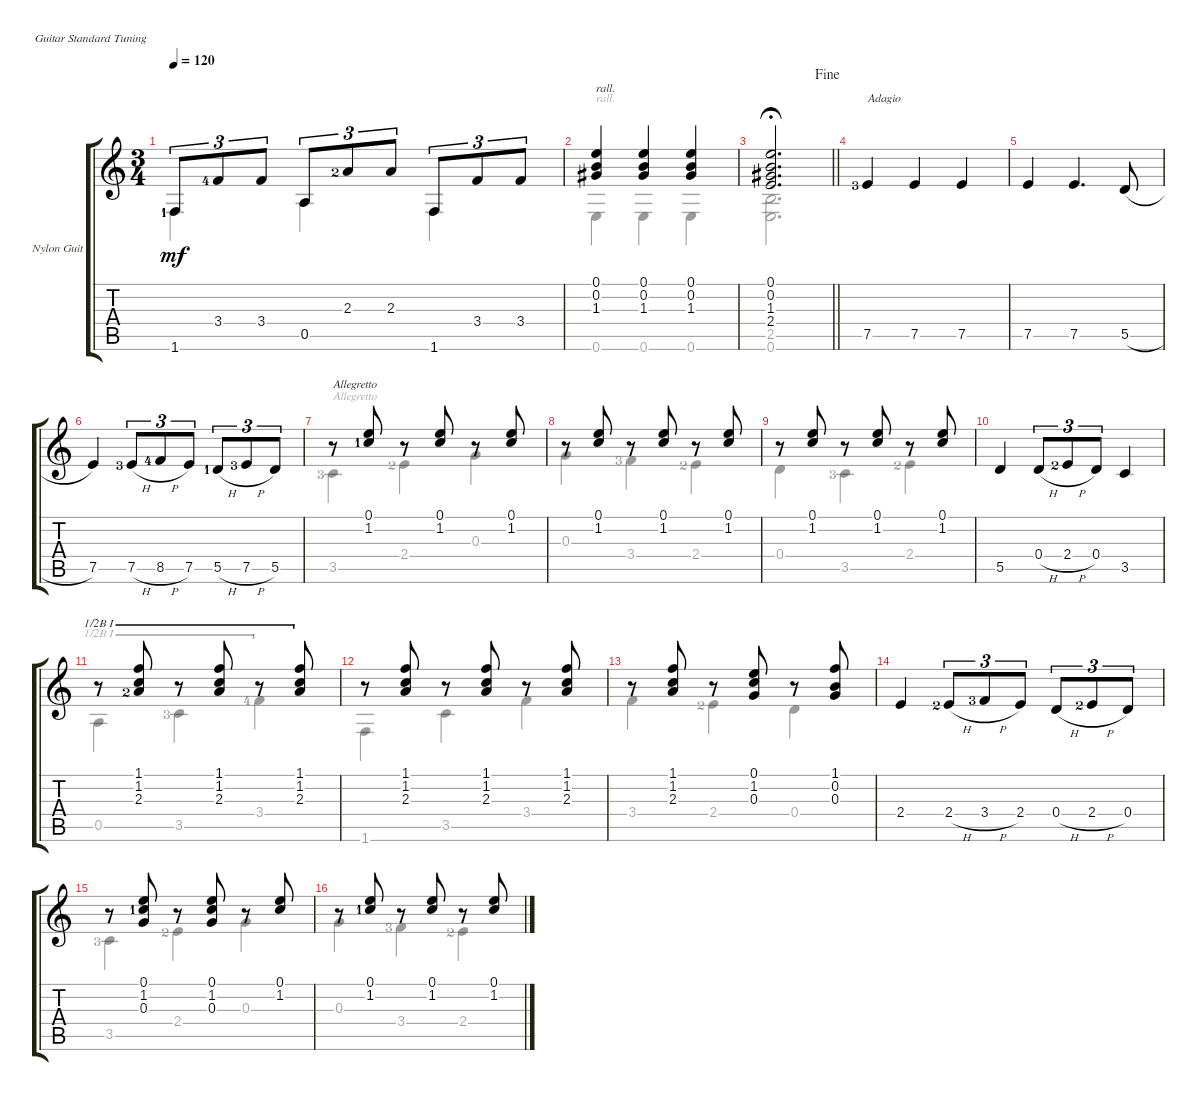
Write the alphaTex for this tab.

\defaultSystemsLayout 4
\bracketExtendMode groupsimilarinstruments
\firstSystemTrackNameOrientation horizontal
\otherSystemsTrackNameOrientation horizontal
\track ("Nylon Guitar" "Nylon Guit") {instrument acousticguitarsteel}
\staff {score tabs}
\tuning (E4 B3 G3 D3 A2 E2)
\voice
\ts (3 4)
\tempo 120
\clef g2
\scale
0.321429
\ks c
1.6{lf 2}.8{tu (3 2) dy mf} 3.4{lf 5}.8{tu (3 2)} 3.4.8{tu (3 2)} 0.5.8{tu (3 2)} 2.3{lf 3}.8{tu (3 2)} 2.3.8{tu (3 2)} 1.6.8{tu (3 2)} 3.4.8{tu (3 2)} 3.4.8{tu (3 2)} |
\scale
0.4 (0.1 0.2 1.3).4{txt "rall."} (0.1 0.2 1.3).4 (0.1 0.2 1.3).4 |
\jump fine
\scale
0.273333
\barLineRight lightlight
(0.1 0.2 1.3 2.4).2{d fermata (medium 0.4)} |
\scale
0.326667 7.5{lf 4}.4{txt "Adagio"} 7.5.4 7.5.4 |
\scale
0.206972 7.5.4 7.5.4{d} 5.5{h}.8 |
\scale
0.368192 7.5.4 7.5{h lf 4}.8{tu (3 2)} 8.5{h lf 5}.8{tu (3 2)} 7.5.8{tu (3 2)} 5.5{h lf 2}.8{tu (3 2)} 7.5{h lf 4}.8{tu (3 2)} 5.5.8{tu (3 2)} |
\scale
0.424837 r.8{txt "Allegretto"} (0.1 1.2{lf 2}).8 r.8 (0.1 1.2).8 r.8 (0.1 1.2).8 |
\scale
0.358268 r.8 (0.1 1.2).8 r.8 (0.1 1.2).8 r.8 (0.1 1.2).8 |
\scale
0.358268 r.8 (0.1 1.2).8 r.8 (0.1 1.2).8 r.8 (0.1 1.2).8 |
\scale
0.283465 5.5.4 0.4{h}.8{tu (3 2)} 2.4{h lf 3}.8{tu (3 2)} 0.4.8{tu (3 2)} 3.5.4 |
\scale
0.361111 r.8{barre (1 half)} (1.1 1.2 2.3{lf 3}).8{barre (1 half)} r.8{barre (1 half)} (1.1 1.2 2.3).8{barre (1 half)} r.8{barre (1 half)} (1.1 1.2 2.3).8{barre (1 half)} |
\scale
0.277778 r.8 (1.1 1.2 2.3).8 r.8 (1.1 1.2 2.3).8 r.8 (1.1 1.2 2.3).8 |
\scale
0.361111 r.8 (1.1 1.2 2.3).8 r.8 (0.1 1.2 0.3).8 r.8 (1.1 0.2 0.3).8 |
\scale
0.309524 2.4.4 2.4{h lf 3}.8{tu (3 2)} 3.4{h lf 4}.8{tu (3 2)} 2.4.8{tu (3 2)} 0.4{h}.8{tu (3 2)} 2.4{h lf 3}.8{tu (3 2)} 0.4.8{tu (3 2)} |
\scale
0.357143 r.8 (0.1 1.2{lf 2} 0.3).8 r.8 (0.1 1.2 0.3).8 r.8 (0.1 1.2).8 |
\scale
0.333333 r.8 (0.1 1.2{lf 2}).8 r.8 (1.2 0.1).8 r.8 (0.1 1.2).8
\voice
\clef g2
\ottava regular
\simile none
\scale
0.321429
\ks c
1.6{lf 2}.4{dy mf} 0.5.4 1.6.4 |
\scale
0.4 0.6.4{txt "rall."} 0.6.4 0.6.4 |
\scale
0.273333
\barLineRight lightlight
(0.6 2.5).2{d fermata (medium 0.4)} |
\scale
0.326667 |
\scale
0.206972 |
\scale
0.368192 |
\scale
0.424837 3.5{lf 4}.4{txt "Allegretto"} 2.4{lf 3}.4 0.3.4 |
\scale
0.358268 0.3.4 3.4{lf 4}.4 2.4{lf 3}.4 |
\scale
0.358268 0.4.4 3.5{lf 4}.4 2.4{lf 3}.4 |
\scale
0.283465 |
\scale
0.361111 0.5.4{barre (1 half)} 3.5{lf 4}.4{barre (1 half)} 3.4{lf 5}.4{barre (1 half)} |
\scale
0.277778 1.6.4 3.5.4 3.4.4 |
\scale
0.361111 3.4.4 2.4{lf 3}.4 0.4.4 |
\scale
0.309524 |
\scale
0.357143 3.5{lf 4}.4 2.4{lf 3}.4 0.3.4 |
\scale
0.333333 0.3.4 3.4{lf 4}.4 2.4{lf 3}.4
